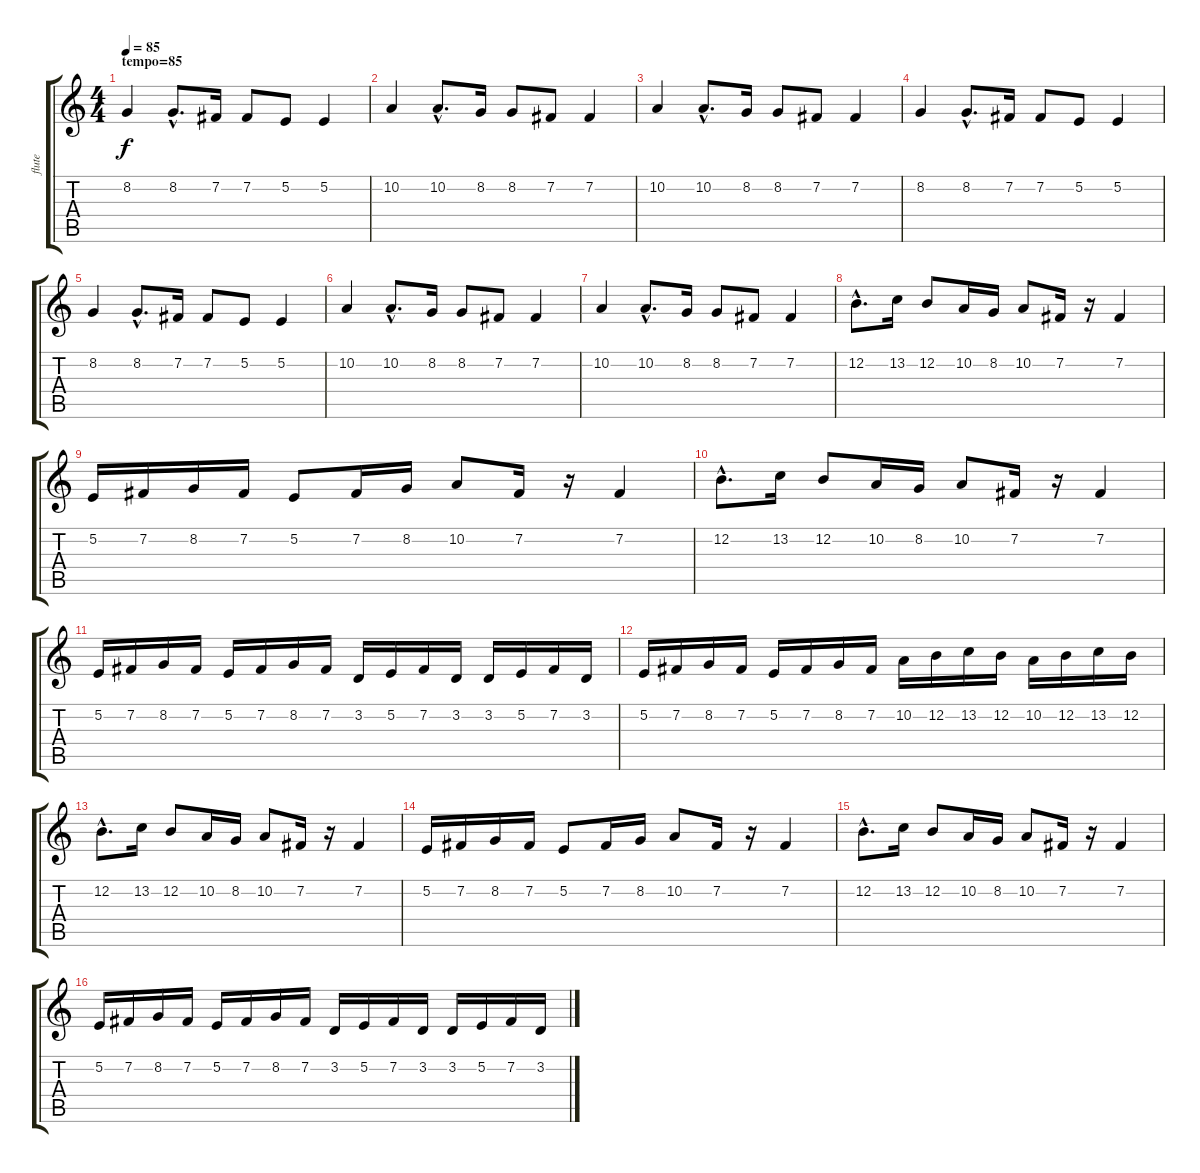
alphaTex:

\track ("flute" "flute") {instrument piccolo}
\staff {score tabs}
\tuning (E4 B3 G3 D3 A2 E2) {hide}
\ts (4 4)
\section ("" "tempo=85")
\tempo 85
\clef g2
\ks c
8.2.4{dy f} 8.2{hac}.8{d} 7.2.16 7.2.8 5.2.8 5.2.4 |
10.2.4 10.2{hac}.8{d} 8.2.16 8.2.8 7.2.8 7.2.4 |
10.2.4 10.2{hac}.8{d} 8.2.16 8.2.8 7.2.8 7.2.4 |
8.2.4 8.2{hac}.8{d} 7.2.16 7.2.8 5.2.8 5.2.4 |
8.2.4 8.2{hac}.8{d} 7.2.16 7.2.8 5.2.8 5.2.4 |
10.2.4 10.2{hac}.8{d} 8.2.16 8.2.8 7.2.8 7.2.4 |
10.2.4 10.2{hac}.8{d} 8.2.16 8.2.8 7.2.8 7.2.4 |
12.2{hac}.8{d} 13.2.16 12.2.8 10.2.16 8.2.16 10.2.8 7.2.16 r.16 7.2.4 |
5.2.16 7.2.16 8.2.16 7.2.16 5.2.8 7.2.16 8.2.16 10.2.8 7.2.16 r.16 7.2.4 |
12.2{hac}.8{d} 13.2.16 12.2.8 10.2.16 8.2.16 10.2.8 7.2.16 r.16 7.2.4 |
5.2.16 7.2.16 8.2.16 7.2.16 5.2.16 7.2.16 8.2.16 7.2.16 3.2.16 5.2.16 7.2.16 3.2.16 3.2.16 5.2.16 7.2.16 3.2.16 |
5.2.16 7.2.16 8.2.16 7.2.16 5.2.16 7.2.16 8.2.16 7.2.16 10.2.16 12.2.16 13.2.16 12.2.16 10.2.16 12.2.16 13.2.16 12.2.16 |
12.2{hac}.8{d} 13.2.16 12.2.8 10.2.16 8.2.16 10.2.8 7.2.16 r.16 7.2.4 |
5.2.16 7.2.16 8.2.16 7.2.16 5.2.8 7.2.16 8.2.16 10.2.8 7.2.16 r.16 7.2.4 |
12.2{hac}.8{d} 13.2.16 12.2.8 10.2.16 8.2.16 10.2.8 7.2.16 r.16 7.2.4 |
5.2.16 7.2.16 8.2.16 7.2.16 5.2.16 7.2.16 8.2.16 7.2.16 3.2.16 5.2.16 7.2.16 3.2.16 3.2.16 5.2.16 7.2.16 3.2.16
